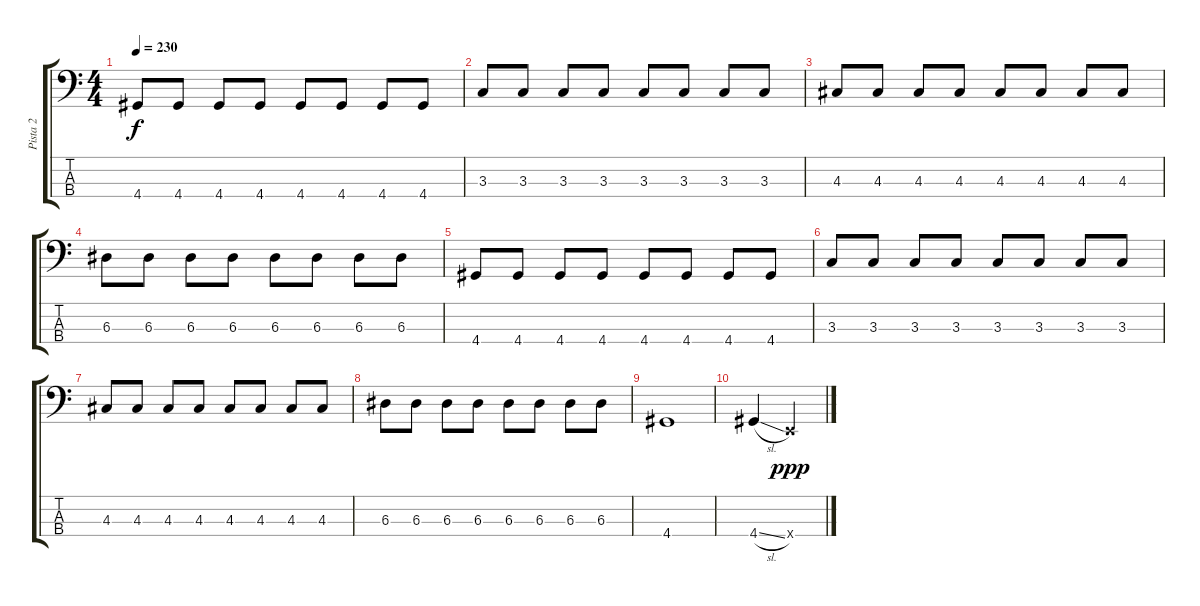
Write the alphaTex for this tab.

\track ("Pista 2" "Pista 2") {instrument electricbassfinger}
\staff {score tabs}
\tuning (G2 D2 A1 E1) {hide}
\ts (4 4)
\tempo 230
\clef f4
\ks c
4.4.8{dy f} 4.4.8 4.4.8 4.4.8 4.4.8 4.4.8 4.4.8 4.4.8 |
3.3.8 3.3.8 3.3.8 3.3.8 3.3.8 3.3.8 3.3.8 3.3.8 |
4.3.8 4.3.8 4.3.8 4.3.8 4.3.8 4.3.8 4.3.8 4.3.8 |
6.3.8 6.3.8 6.3.8 6.3.8 6.3.8 6.3.8 6.3.8 6.3.8 |
4.4.8 4.4.8 4.4.8 4.4.8 4.4.8 4.4.8 4.4.8 4.4.8 |
3.3.8 3.3.8 3.3.8 3.3.8 3.3.8 3.3.8 3.3.8 3.3.8 |
4.3.8 4.3.8 4.3.8 4.3.8 4.3.8 4.3.8 4.3.8 4.3.8 |
6.3.8 6.3.8 6.3.8 6.3.8 6.3.8 6.3.8 6.3.8 6.3.8 |
4.4.1 |
4.4{sl}.4 0.4{x}.4{dy ppp}
